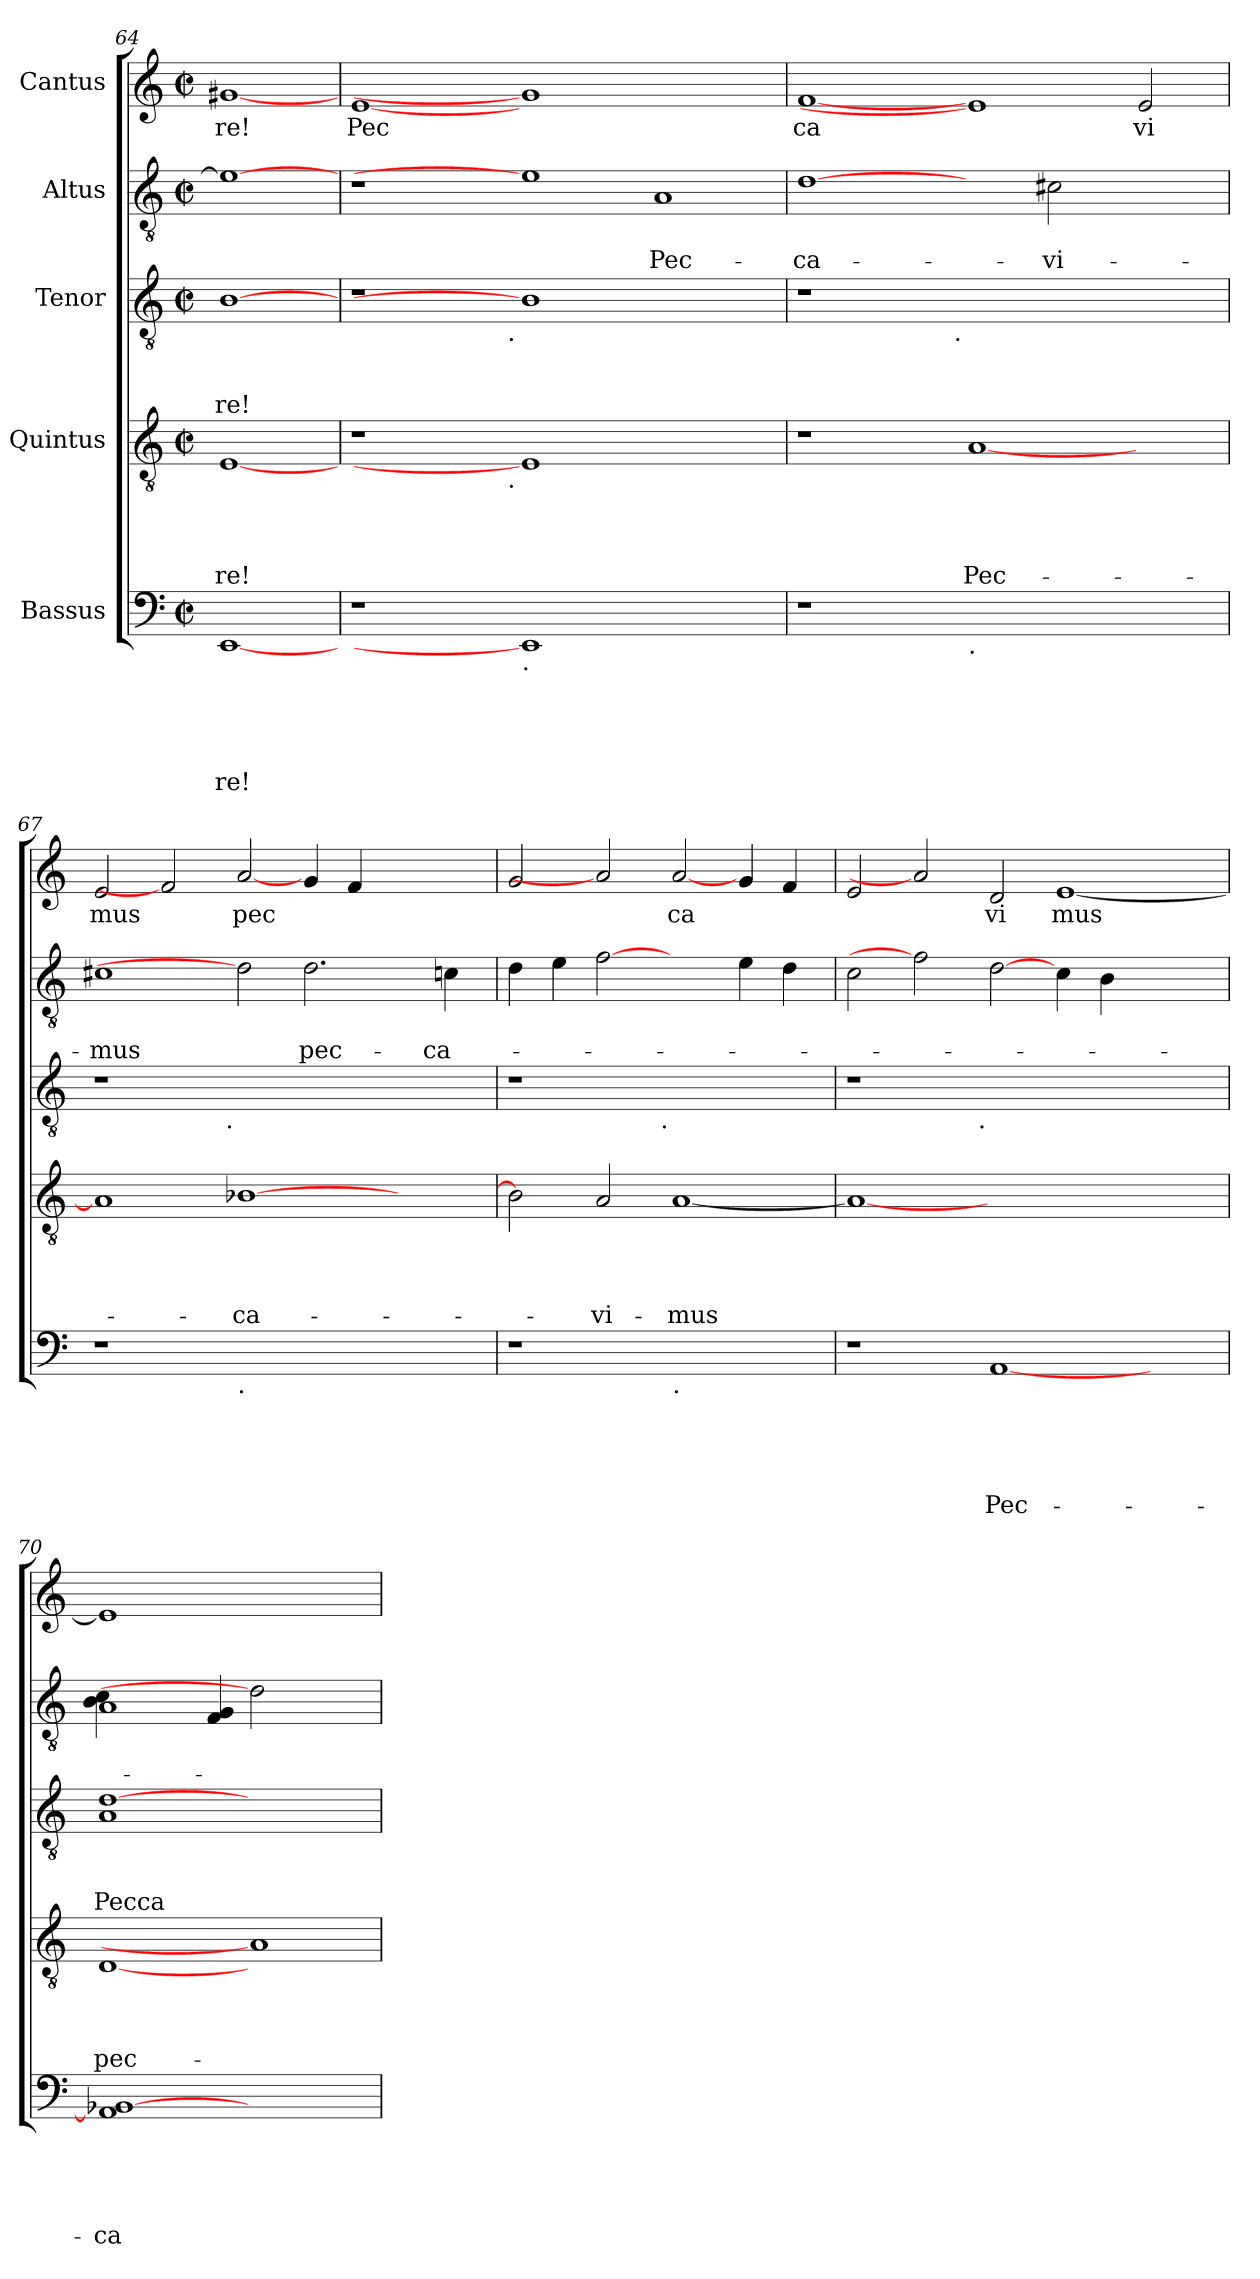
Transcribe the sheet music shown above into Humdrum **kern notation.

**kern	**text	**text	**text	**text	**text	**kern	**text	**text	**text	**text	**kern	**text	**text	**text	**kern	**text	**text	**kern	**text
*part5	*part5	*part5	*part5	*part5	*part5	*part4	*part4	*part4	*part4	*part4	*part3	*part3	*part3	*part3	*part2	*part2	*part2	*part1	*part1
*staff5	*staff5	*staff5	*staff5	*staff5	*staff5	*staff4	*staff4	*staff4	*staff4	*staff4	*staff3	*staff3	*staff3	*staff3	*staff2	*staff2	*staff2	*staff1	*staff1
*I"Bassus	*	*	*	*	*	*I"Quintus	*	*	*	*	*I"Tenor	*	*	*	*I"Altus	*	*	*I"Cantus	*
*clefF4	*	*	*	*	*	*clefGv2	*	*	*	*	*clefGv2	*	*	*	*clefGv2	*	*	*clefG2	*
*k[]	*	*	*	*	*	*k[]	*	*	*	*	*k[]	*	*	*	*k[]	*	*	*k[]	*
*C:	*	*	*	*	*	*C:	*	*	*	*	*C:	*	*	*	*C:	*	*	*C:	*
*M2/2	*	*	*	*	*	*M2/2	*	*	*	*	*M2/2	*	*	*	*M2/2	*	*	*M2/2	*
*met(c|)	*	*	*	*	*	*met(c|)	*	*	*	*	*met(c|)	*	*	*	*met(c|)	*	*	*met(c|)	*
=64	=64	=64	=64	=64	=64	=64	=64	=64	=64	=64	=64	=64	=64	=64	=64	=64	=64	=64	=64
!	!	!	!	!	!LO:LY:b	!	!	!	!	!LO:LY:b	!	!	!	!LO:LY:b	!	!	!	!	!LO:LY:b
[1EE	.	.	.	.	-re!	[1E	.	.	.	re!	[1B	.	.	-re!	1e_	.	.	[1g#X	-re!
!!LO:PB:g=z
=65!	=65!	=65!	=65!	=65!	=65!	=65!	=65!	=65!	=65!	=65!	=65!	=65!	=65!	=65!	=65!	=65!	=65!	=65!	=65!
!	!	!	!	!	!	!	!	!	!	!	!	!	!	!	!	!	!	!	!LO:LY:b
*	*	*	*	*	*	*^	*	*	*	*	*^	*	*	*	*	*	*	*	*
1r	.	.	.	.	.	1r	2ryy	.	.	.	.	1r	2ryy	.	.	.	1r	.	.	[1e	Pec
.	.	.	.	.	.	.	4...ryy	.	.	.	.	.	4...ryy	.	.	.	.	.	.	.	.
!	!	!	!	!	!	!	!	!	!	!	!	!	!LO:TX:b:t=.	!	!	!	!	!	!	!	!
!	!	!	!	!	!	!	!LO:TX:b:t=.	!	!	!	!	!	!	!	!	!	!	!	!	!	!
.	.	.	.	.	.	.	1ryy	.	.	.	.	.	1ryy	.	.	.	.	.	.	.	.
!LO:TX:b:t=.	!	!	!	!	!	!	!	!	!	!	!	!	!	!	!	!	!	!	!	!	!
1EE]	.	.	.	.	.	1E]	.	.	.	.	.	1B]	.	.	.	.	1e]	.	.	1g#]	.
.	.	.	.	.	.	.	1ryy	.	.	.	.	.	1ryy	.	.	.	.	.	.	.	.
!	!	!	!	!	!	!	!	!	!	!	!	!	!	!	!	!	!	!	!LO:LY:b	!	!
1ryy	.	.	.	.	.	1ryy	.	.	.	.	.	1ryy	.	.	.	.	1A	.	Pec-	1ryy	.
.	.	.	.	.	.	.	32ryy	.	.	.	.	.	32ryy	.	.	.	.	.	.	.	.
=66	=66	=66	=66	=66	=66	=66	=66	=66	=66	=66	=66	=66	=66	=66	=66	=66	=66	=66	=66	=66	=66
!	!	!	!	!	!	!	!	!	!	!	!	!	!	!	!	!	!	!	!LO:LY:b	!	!LO:LY:b
*	*	*	*	*	*	*v	*v	*	*	*	*	*	*	*	*	*	*	*	*	*	*
1r	.	.	.	.	.	1r	.	.	.	.	1r	2ryy	.	.	.	[1d	.	-ca-	[1f	ca
.	.	.	.	.	.	.	.	.	.	.	.	4...ryy	.	.	.	.	.	.	.	.
!	!	!	!	!	!	!	!	!	!	!	!	!LO:TX:b:t=.	!	!	!	!	!	!	!	!
.	.	.	.	.	.	.	.	.	.	.	.	1ryy	.	.	.	.	.	.	.	.
!LO:TX:b:t=.	!	!	!	!	!	!	!	!	!	!	!	!	!	!	!	!	!	!	!	!
!	!	!	!	!	!	!	!	!	!	!LO:LY:b	!	!	!	!	!	!	!	!	!	!
1.ryy	.	.	.	.	.	[<1A	.	.	.	Pec-	1.ryy	.	.	.	.	2ryy	.	.	1e]	.
!	!	!	!	!	!	!	!	!	!	!	!	!	!	!	!	!	!	!LO:LY:b	!	!
.	.	.	.	.	.	.	.	.	.	.	.	.	.	.	.	2c#X\	.	-vi-	.	.
.	.	.	.	.	.	.	.	.	.	.	.	2ryy	.	.	.	.	.	.	.	.
!	!	!	!	!	!	!	!	!	!	!	!	!	!	!	!	!	!	!	!	!LO:LY:b
.	.	.	.	.	.	2ryy	.	.	.	.	.	.	.	.	.	2ryy	.	.	2e/	vi
.	.	.	.	.	.	.	.	.	.	.	.	32ryy	.	.	.	.	.	.	.	.
=67	=67	=67	=67	=67	=67	=67	=67	=67	=67	=67	=67	=67	=67	=67	=67	=67	=67	=67	=67	=67
!	!	!	!	!	!	!	!	!	!	!	!	!	!	!	!	!	!	!LO:LY:b	!	!LO:LY:b
1r	.	.	.	.	.	1A]	.	.	.	.	1r	2ryy	.	.	.	1c#X	.	-mus	2e/	mus
.	.	.	.	.	.	.	.	.	.	.	.	4...ryy	.	.	.	.	.	.	2f]	.
!	!	!	!	!	!	!	!	!	!	!	!	!LO:TX:b:t=.	!	!	!	!	!	!	!	!
.	.	.	.	.	.	.	.	.	.	.	.	1ryy	.	.	.	.	.	.	.	.
!LO:TX:b:t=.	!	!	!	!	!	!	!	!	!	!	!	!	!	!	!	!	!	!	!	!
!	!	!	!	!	!	!	!	!	!	!LO:LY:b	!	!	!	!	!	!	!	!	!	!LO:LY:b
1.ryy	.	.	.	.	.	[>1B-X	.	.	.	-ca-	1.ryy	.	.	.	.	2d]	.	.	[2a	pec
!	!	!	!	!	!	!	!	!	!	!	!	!	!	!	!	!	!	!LO:LY:b	!	!
.	.	.	.	.	.	.	.	.	.	.	.	.	.	.	.	2.d\	.	pec-	4g/	.
.	.	.	.	.	.	.	.	.	.	.	.	.	.	.	.	.	.	.	4f/	.
.	.	.	.	.	.	.	.	.	.	.	.	2ryy	.	.	.	.	.	.	.	.
.	.	.	.	.	.	2ryy	.	.	.	.	.	.	.	.	.	.	.	.	2ryy	.
!	!	!	!	!	!	!	!	!	!	!	!	!	!	!	!	!	!	!LO:LY:b	!	!
.	.	.	.	.	.	.	.	.	.	.	.	.	.	.	.	4cn\	.	-ca-	.	.
.	.	.	.	.	.	.	.	.	.	.	.	32ryy	.	.	.	.	.	.	.	.
=68	=68	=68	=68	=68	=68	=68	=68	=68	=68	=68	=68	=68	=68	=68	=68	=68	=68	=68	=68	=68
1r	.	.	.	.	.	2B-\]	.	.	.	.	1r	2ryy	.	.	.	4d\	.	.	2g/	.
.	.	.	.	.	.	.	.	.	.	.	.	.	.	.	.	4e\	.	.	.	.
!	!	!	!	!	!	!	!	!	!	!LO:LY:b	!	!	!	!	!	!	!	!	!	!
.	.	.	.	.	.	2A/	.	.	.	-vi-	.	4...ryy	.	.	.	[2f	.	.	2a]	.
!	!	!	!	!	!	!	!	!	!	!	!	!LO:TX:b:t=.	!	!	!	!	!	!	!	!
.	.	.	.	.	.	.	.	.	.	.	.	1ryy	.	.	.	.	.	.	.	.
!LO:TX:b:t=.	!	!	!	!	!	!	!	!	!	!	!	!	!	!	!	!	!	!	!	!
!	!	!	!	!	!	!	!	!	!	!LO:LY:b	!	!	!	!	!	!	!	!	!	!LO:LY:b
1ryy	.	.	.	.	.	[<1A	.	.	.	-mus	1ryy	.	.	.	.	2ryy	.	.	[2a	ca
.	.	.	.	.	.	.	.	.	.	.	.	.	.	.	.	4e\	.	.	4g/	.
.	.	.	.	.	.	.	.	.	.	.	.	.	.	.	.	4d\	.	.	4f/	.
.	.	.	.	.	.	.	.	.	.	.	.	32ryy	.	.	.	.	.	.	.	.
=69	=69	=69	=69	=69	=69	=69	=69	=69	=69	=69	=69	=69	=69	=69	=69	=69	=69	=69	=69	=69
1r	.	.	.	.	.	1A_	.	.	.	.	1r	2ryy	.	.	.	2c\	.	.	2e/	.
.	.	.	.	.	.	.	.	.	.	.	.	4...ryy	.	.	.	2f]	.	.	2a]	.
!	!	!	!	!	!	!	!	!	!	!	!	!LO:TX:b:t=.	!	!	!	!	!	!	!	!
.	.	.	.	.	.	.	.	.	.	.	.	1ryy	.	.	.	.	.	.	.	.
!	!	!	!	!	!LO:LY:b	!	!	!	!	!	!	!	!	!	!	!	!	!	!	!LO:LY:b
[<1AA	.	.	.	.	Pec-	1.ryy	.	.	.	.	1.ryy	.	.	.	.	[2d	.	.	2d/	vi
!	!	!	!	!	!	!	!	!	!	!	!	!	!	!	!	!	!	!	!	!LO:LY:b
.	.	.	.	.	.	.	.	.	.	.	.	.	.	.	.	4c\	.	.	[<1e	mus
.	.	.	.	.	.	.	.	.	.	.	.	.	.	.	.	4B\	.	.	.	.
.	.	.	.	.	.	.	.	.	.	.	.	2ryy	.	.	.	.	.	.	.	.
2ryy	.	.	.	.	.	.	.	.	.	.	.	.	.	.	.	2ryy	.	.	.	.
.	.	.	.	.	.	.	.	.	.	.	.	32ryy	.	.	.	.	.	.	.	.
=70	=70	=70	=70	=70	=70	=70	=70	=70	=70	=70	=70	=70	=70	=70	=70	=70	=70	=70	=70	=70
!	!	!	!	!	!LO:LY:b	!	!	!	!	!LO:LY:b	!	!	!	!	!LO:LY:b	!	!	!	!	!
*	*	*	*	*	*	*	*	*	*	*	*v	*v	*	*	*	*^	*	*	*	*
1AA] [<1BB-X	.	.	.	.	-ca-	[<1D	.	.	.	pec-	1A [>1d	.	.	Pecca	1A	4B\ 4c\	.	.	1e]	.
.	.	.	.	.	.	.	.	.	.	.	.	.	.	.	.	2ryy	.	.	.	.
.	.	.	.	.	.	.	.	.	.	.	.	.	.	.	.	4F/ 4G/	.	.	.	.
1ryy	.	.	.	.	.	1A]	.	.	.	.	1ryy	.	.	.	2d]	2ryy	.	.	1ryy	.
.	.	.	.	.	.	.	.	.	.	.	.	.	.	.	2ryy	2ryy	.	.	.	.
*	*	*	*	*	*	*	*	*	*	*	*	*	*	*	*v	*v	*	*	*	*
=	=	=	=	=	=	=	=	=	=	=	=	=	=	=	=	=	=	=	=
*-	*-	*-	*-	*-	*-	*-	*-	*-	*-	*-	*-	*-	*-	*-	*-	*-	*-	*-	*-
